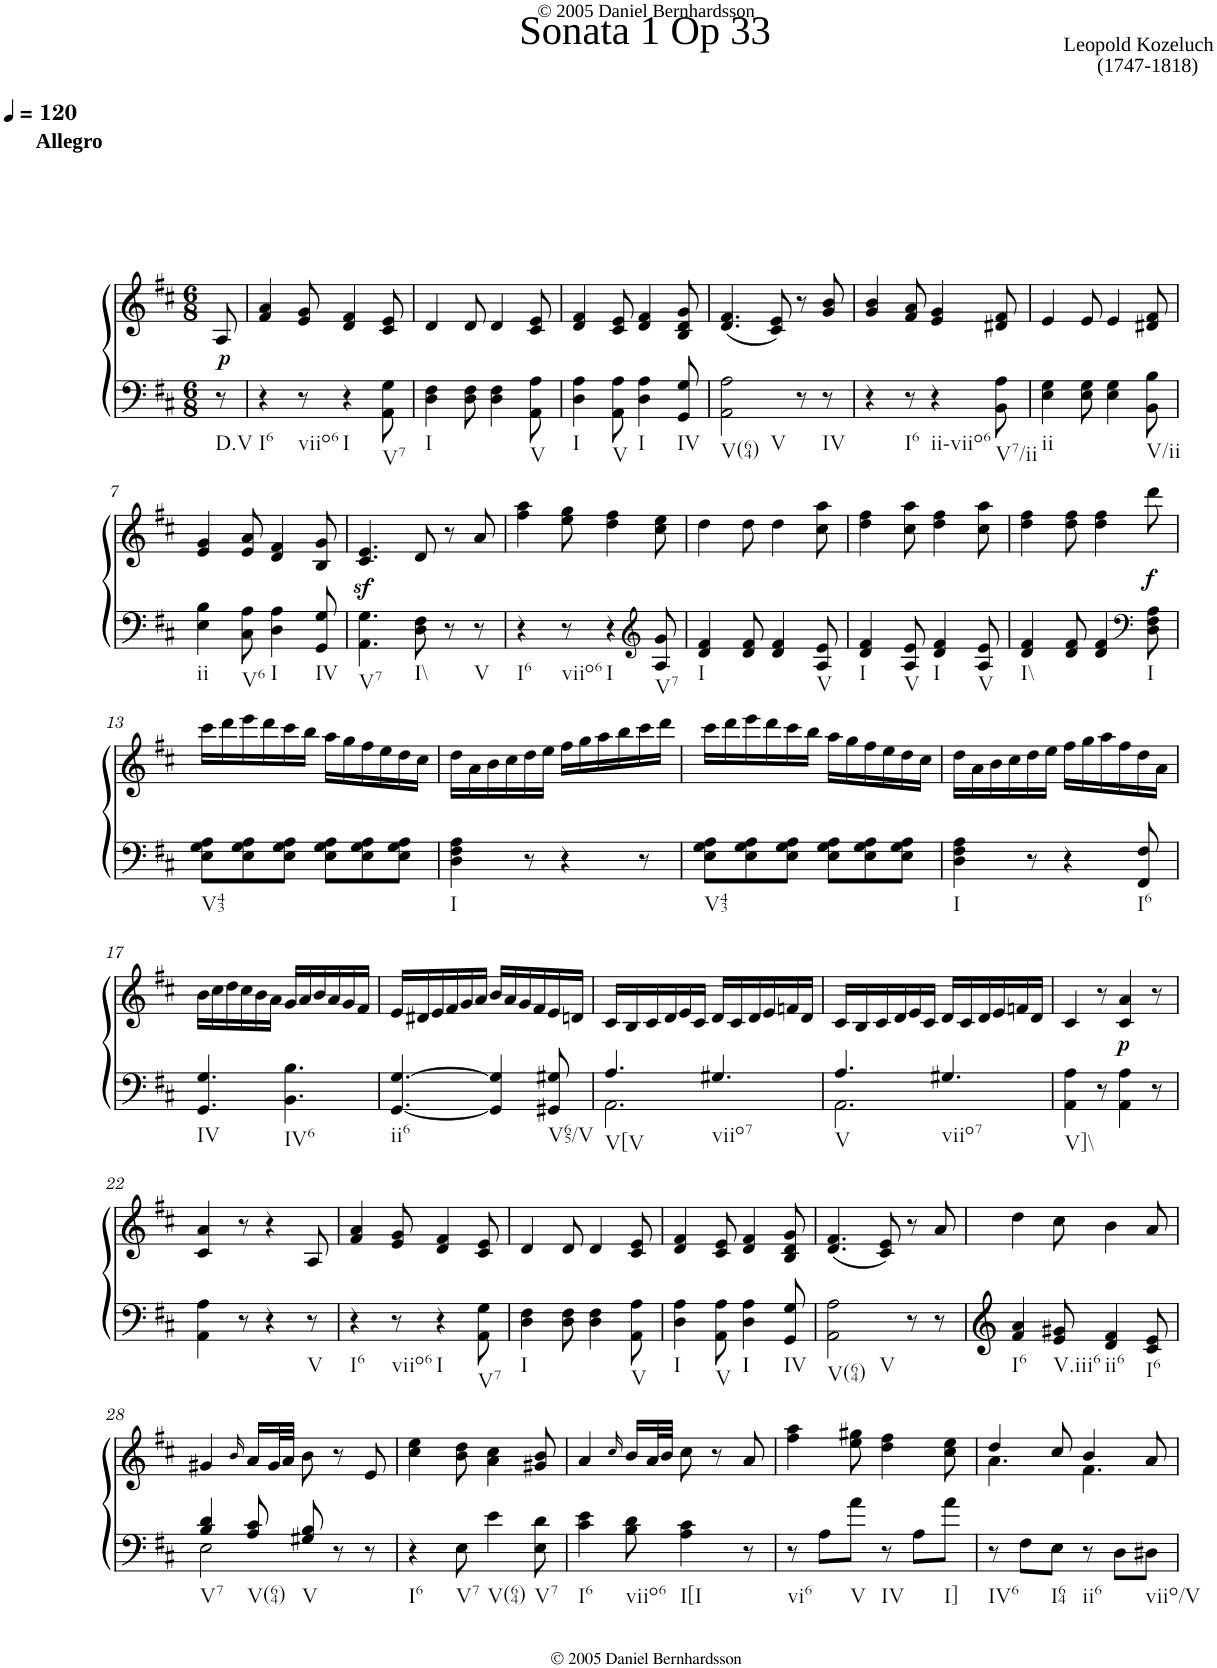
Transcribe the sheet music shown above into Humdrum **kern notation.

**kern	**kern	**dynam
*part1	*part1	*part1
*staff2	*staff1	*staff1/2
*I"Piano	*	*
*I'Pno.	*	*
*clefF4	*clefG2	*
*k[f#c#]	*k[f#c#]	*
*D:	*D:	*
*M6/8	*M6/8	*
*MM120	*MM120	*
=	=	=
!	!LO:TX:a:B:t=Allegro	!
!LO:TX:b:t=D.V	!	!
!	!	!LO:DY:a=2
8r	8A/	p
=1	=1	=1
!LO:TX:b:t=I6	!	!
4r	4f#/ 4a/	.
!LO:TX:b:t=viio6	!	!
8r	8e/ 8g/	.
!LO:TX:b:t=I	!	!
4r	4d/ 4f#/	.
!LO:TX:b:t=V7	!	!
8AA\ 8G\	8c#/ 8e/	.
=2	=2	=2
!LO:TX:b:t=I	!	!
4D\ 4F#\	4d/	.
8D\ 8F#\	8d/	.
4D\ 4F#\	4d/	.
!LO:TX:b:t=V	!	!
8AA\ 8A\	8c#/ 8e/	.
=3	=3	=3
!LO:TX:b:t=I	!	!
4D\ 4A\	4d/ 4f#/	.
!LO:TX:b:t=V	!	!
8AA\ 8A\	8c#/ 8e/	.
!LO:TX:b:t=I	!	!
4D\ 4A\	4d/ 4f#/	.
!LO:TX:b:t=IV	!	!
8GG/ 8G/	8B/ 8d/ 8g/	.
=4	=4	=4
!LO:TX:b:t=V(64)	!	!
!LO:TX:b:t=V	!	!
2AA\ 2A\	(4.d/ 4.f#/	.
.	8c#/ 8e/)	.
8r	8r	.
!LO:TX:b:t=IV	!	!
8r	8g/ 8b/	.
=5	=5	=5
4r	4g/ 4b/	.
!LO:TX:b:t=I6	!	!
8r	8f#/ 8a/	.
!LO:TX:b:t=ii-viio6	!	!
4r	4e/ 4g/	.
!LO:TX:b:t=V7/ii	!	!
8BB\ 8A\	8d#X/ 8f#/	.
=6	=6	=6
!LO:TX:b:t=ii	!	!
4E\ 4G\	4e/	.
8E\ 8G\	8e/	.
4E\ 4G\	4e/	.
!LO:TX:b:t=V/ii	!	!
8BB\ 8B\	8d#X/ 8f#/	.
!!LO:LB:g=z
=7	=7	=7
!LO:TX:b:t=ii	!	!
4E\ 4B\	4e/ 4g/	.
!LO:TX:b:t=V6	!	!
8C#\ 8A\	8e/ 8a/	.
!LO:TX:b:t=I	!	!
4D\ 4A\	4d/ 4f#/	.
!LO:TX:b:t=IV	!	!
8GG/ 8G/	8B/ 8g/	.
=8	=8	=8
!LO:TX:b:t=V7	!	!
4.AA\ 4.G\	4.c#/z< 4.e/z<	.
!LO:TX:b:t=I\\	!	!
8D\ 8F#\	8d/	.
8r	8r	.
!LO:TX:b:t=V	!	!
8r	8a/	.
=9	=9	=9
!LO:TX:b:t=I6	!	!
4r	4ff#\ 4aa\	.
!LO:TX:b:t=viio6	!	!
8r	8ee\ 8gg\	.
!LO:TX:b:t=I	!	!
4r	4dd\ 4ff#\	.
*clefG2	*	*
!LO:TX:b:t=V7	!	!
8A/ 8g/	8cc#\ 8ee\	.
=10	=10	=10
!LO:TX:b:t=I	!	!
4d/ 4f#/	4dd\	.
8d/ 8f#/	8dd\	.
4d/ 4f#/	4dd\	.
!LO:TX:b:t=V	!	!
8A/ 8e/	8cc#\ 8aa\	.
=11	=11	=11
!LO:TX:b:t=I	!	!
4d/ 4f#/	4dd\ 4ff#\	.
!LO:TX:b:t=V	!	!
8A/ 8e/	8cc#\ 8aa\	.
!LO:TX:b:t=I	!	!
4d/ 4f#/	4dd\ 4ff#\	.
!LO:TX:b:t=V	!	!
8A/ 8e/	8cc#\ 8aa\	.
=12	=12	=12
!LO:TX:b:t=I\\	!	!
4d/ 4f#/	4dd\ 4ff#\	.
8d/ 8f#/	8dd\ 8ff#\	.
4d/ 4f#/	4dd\ 4ff#\	.
*clefF4	*	*
!LO:TX:b:t=I	!	!
!	!	!LO:DY:b
8D\ 8F#\ 8A\	8ddd\	f
!!LO:LB:g=z
=13	=13	=13
!LO:TX:b:t=V43	!	!
8E\ 8G\ 8A\L	16ccc#\LL	.
.	16ddd\	.
8E\ 8G\ 8A\	16eee\	.
.	16ddd\	.
8E\ 8G\ 8A\J	16ccc#\	.
.	16bb\JJ	.
8E\ 8G\ 8A\L	16aa\LL	.
.	16gg\	.
8E\ 8G\ 8A\	16ff#\	.
.	16ee\	.
8E\ 8G\ 8A\J	16dd\	.
.	16cc#\JJ	.
=14	=14	=14
!LO:TX:b:t=I	!	!
4D\ 4F#\ 4A\	16dd\LL	.
.	16a\	.
.	16b\	.
.	16cc#\	.
8r	16dd\	.
.	16ee\JJ	.
4r	16ff#\LL	.
.	16gg\	.
.	16aa\	.
.	16bb\	.
8r	16ccc#\	.
.	16ddd\JJ	.
=15	=15	=15
!LO:TX:b:t=V43	!	!
8E\ 8G\ 8A\L	16ccc#\LL	.
.	16ddd\	.
8E\ 8G\ 8A\	16eee\	.
.	16ddd\	.
8E\ 8G\ 8A\J	16ccc#\	.
.	16bb\JJ	.
8E\ 8G\ 8A\L	16aa\LL	.
.	16gg\	.
8E\ 8G\ 8A\	16ff#\	.
.	16ee\	.
8E\ 8G\ 8A\J	16dd\	.
.	16cc#\JJ	.
=16	=16	=16
!LO:TX:b:t=I	!	!
4D\ 4F#\ 4A\	16dd\LL	.
.	16a\	.
.	16b\	.
.	16cc#\	.
8r	16dd\	.
.	16ee\JJ	.
4r	16ff#\LL	.
.	16gg\	.
.	16aa\	.
.	16ff#\	.
!LO:TX:b:t=I6	!	!
8FF#/ 8F#/	16dd\	.
.	16a\JJ	.
!!LO:LB:g=z
=17	=17	=17
!LO:TX:b:t=IV	!	!
4.GG/ 4.G/	16b\LL	.
.	16cc#\	.
.	16dd\	.
.	16cc#\	.
.	16b\	.
.	16a\JJ	.
!LO:TX:b:t=IV6	!	!
4.BB\ 4.B\	16g/LL	.
.	16a/	.
.	16b/	.
.	16a/	.
.	16g/	.
.	16f#/JJ	.
=18	=18	=18
!LO:TX:b:t=ii6	!	!
[<4.GG/ [>4.G/	16e/LL	.
.	16d#X/	.
.	16e/	.
.	16f#/	.
.	16g/	.
.	16a/JJ	.
4GG/] 4G/]	16b/LL	.
.	16a/	.
.	16g/	.
.	16f#/	.
!LO:TX:b:t=V65/V	!	!
8GG#X/ 8G#X/	16e/	.
.	16dn/JJ	.
=19	=19	=19
*^	*	*
!LO:TX:b:t=V[V	!	!	!
4.A/	2.AA\	16c#/LL	.
.	.	16B/	.
.	.	16c#/	.
.	.	16d/	.
.	.	16e/	.
.	.	16c#/JJ	.
!LO:TX:b:t=viio7	!	!	!
4.G#X/	.	16d/LL	.
.	.	16c#/	.
.	.	16d/	.
.	.	16e/	.
.	.	16fn/	.
.	.	16d/JJ	.
=20	=20	=20	=20
!LO:TX:b:t=V	!	!	!
4.A/	2.AA\	16c#/LL	.
.	.	16B/	.
.	.	16c#/	.
.	.	16d/	.
.	.	16e/	.
.	.	16c#/JJ	.
!LO:TX:b:t=viio7	!	!	!
4.G#X/	.	16d/LL	.
.	.	16c#/	.
.	.	16d/	.
.	.	16e/	.
.	.	16fn/	.
.	.	16d/JJ	.
*v	*v	*	*
=21	=21	=21
!LO:TX:b:t=V]\\	!	!
4AA\ 4A\	4c#/	.
8r	8r	.
!	!	!LO:DY:b
4AA\ 4A\	4c#/ 4a/	p
8r	8r	.
!!LO:LB:g=z
=22	=22	=22
4AA\ 4A\	4c#/ 4a/	.
8r	8r	.
4r	4r	.
!LO:TX:b:t=V	!	!
8r	8A/	.
=23	=23	=23
!LO:TX:b:t=I6	!	!
4r	4f#/ 4a/	.
!LO:TX:b:t=viio6	!	!
8r	8e/ 8g/	.
!LO:TX:b:t=I	!	!
4r	4d/ 4f#/	.
!LO:TX:b:t=V7	!	!
8AA\ 8G\	8c#/ 8e/	.
=24	=24	=24
!LO:TX:b:t=I	!	!
4D\ 4F#\	4d/	.
8D\ 8F#\	8d/	.
4D\ 4F#\	4d/	.
!LO:TX:b:t=V	!	!
8AA\ 8A\	8c#/ 8e/	.
=25	=25	=25
!LO:TX:b:t=I	!	!
4D\ 4A\	4d/ 4f#/	.
!LO:TX:b:t=V	!	!
8AA\ 8A\	8c#/ 8e/	.
!LO:TX:b:t=I	!	!
4D\ 4A\	4d/ 4f#/	.
!LO:TX:b:t=IV	!	!
8GG/ 8G/	8B/ 8d/ 8g/	.
=26	=26	=26
!LO:TX:b:t=V(64)	!	!
!LO:TX:b:t=V	!	!
2AA\ 2A\	(4.d/ 4.f#/	.
.	8c#/ 8e/)	.
8r	8r	.
8r	8a/	.
=27	=27	=27
!LO:TX:b:t=I6	!	!
4f#/ 4a/	4dd\	.
!LO:TX:b:t=V.iii6	!	!
8e/ 8g#X/	8cc#\	.
!LO:TX:b:t=ii6	!	!
4d/ 4f#/	4b\	.
!LO:TX:b:t=I6	!	!
8c#/ 8e/	8a/	.
!!LO:LB:g=z
=28	=28	=28
*^	*	*
!LO:TX:b:t=V7	!	!	!
4B/ 4d/	2E\	4g#X/	.
.	.	16qb/	.
!LO:TX:b:t=V(64)	!	!	!
8A/ 8c#/	.	16a/LL	.
.	.	32g#/L	.
.	.	32a/JJJ	.
!LO:TX:b:t=V	!	!	!
8G#X/ 8B/	.	8b\	.
8r	8ryy	8r	.
8r	8ryy	8e/	.
=29	=29	=29	=29
!LO:TX:b:t=I6	!	!	!
*v	*v	*	*
4r	4cc#\ 4ee\	.
!LO:TX:b:t=V7	!	!
8E\	8b\ 8dd\	.
!LO:TX:b:t=V(64)	!	!
4e\	4a\ 4cc#\	.
!LO:TX:b:t=V7	!	!
8E\ 8d\	8g#X/ 8b/	.
=30	=30	=30
!LO:TX:b:t=I6	!	!
4c#\ 4e\	4a/	.
.	16qcc#/	.
!LO:TX:b:t=viio6	!	!
8B\ 8d\	16b/LL	.
.	32a/L	.
.	32b/JJJ	.
!LO:TX:b:t=I[I	!	!
4A\ 4c#\	8cc#\	.
.	8r	.
8r	8a/	.
=31	=31	=31
!LO:TX:b:t=vi6	!	!
8r	4ff#\ 4aa\	.
8A\L	.	.
!LO:TX:b:t=V	!	!
8a\J	8ee\ 8gg#X\	.
!LO:TX:b:t=IV	!	!
8r	4dd\ 4ff#\	.
8A\L	.	.
!LO:TX:b:t=I]	!	!
8a\J	8cc#\ 8ee\	.
=32	=32	=32
*	*^	*
!LO:TX:b:t=IV6	!	!	!
8r	4dd/	4.a\	.
8F#\L	.	.	.
!LO:TX:b:t=I64	!	!	!
8E\J	8cc#/	.	.
!LO:TX:b:t=ii6	!	!	!
8r	4b/	4.f#\	.
8D\L	.	.	.
!LO:TX:b:t=viio/V	!	!	!
8D#X\J	8a/	.	.
*	*v	*v	*
=	=	=
*-	*-	*-
